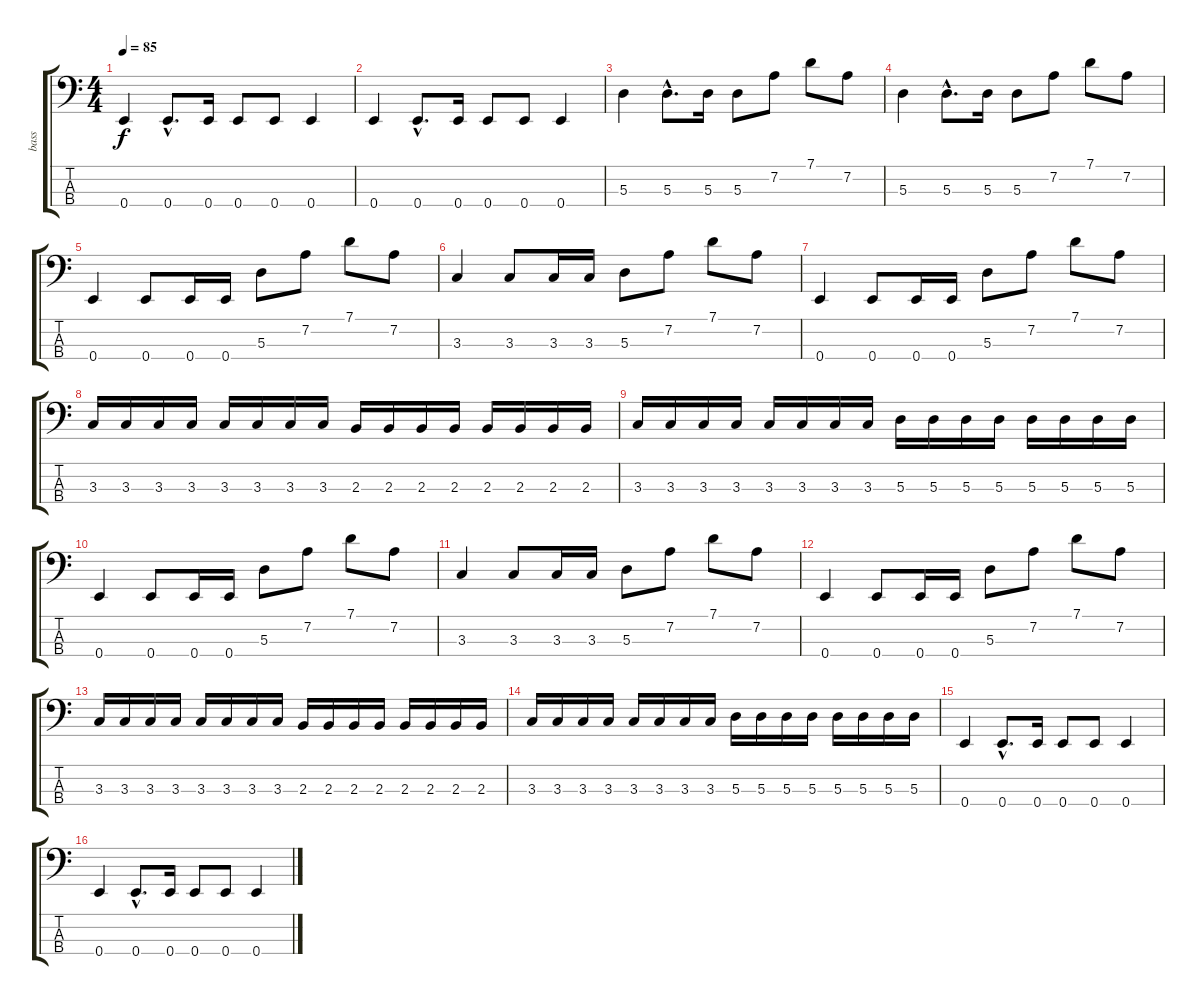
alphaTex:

\track ("bass" "bass") {instrument electricbassfinger}
\staff {score tabs}
\tuning (G2 D2 A1 E1) {hide}
\ts (4 4)
\tempo 85
\clef f4
\ks c
0.4.4{dy f} 0.4{hac}.8{d} 0.4.16 0.4.8 0.4.8 0.4.4 |
0.4.4 0.4{hac}.8{d} 0.4.16 0.4.8 0.4.8 0.4.4 |
5.3.4 5.3{hac}.8{d} 5.3.16 5.3.8 7.2.8 7.1.8 7.2.8 |
5.3.4 5.3{hac}.8{d} 5.3.16 5.3.8 7.2.8 7.1.8 7.2.8 |
0.4.4 0.4.8 0.4.16 0.4.16 5.3.8 7.2.8 7.1.8 7.2.8 |
3.3.4 3.3.8 3.3.16 3.3.16 5.3.8 7.2.8 7.1.8 7.2.8 |
0.4.4 0.4.8 0.4.16 0.4.16 5.3.8 7.2.8 7.1.8 7.2.8 |
3.3.16 3.3.16 3.3.16 3.3.16 3.3.16 3.3.16 3.3.16 3.3.16 2.3.16 2.3.16 2.3.16 2.3.16 2.3.16 2.3.16 2.3.16 2.3.16 |
3.3.16 3.3.16 3.3.16 3.3.16 3.3.16 3.3.16 3.3.16 3.3.16 5.3.16 5.3.16 5.3.16 5.3.16 5.3.16 5.3.16 5.3.16 5.3.16 |
0.4.4 0.4.8 0.4.16 0.4.16 5.3.8 7.2.8 7.1.8 7.2.8 |
3.3.4 3.3.8 3.3.16 3.3.16 5.3.8 7.2.8 7.1.8 7.2.8 |
0.4.4 0.4.8 0.4.16 0.4.16 5.3.8 7.2.8 7.1.8 7.2.8 |
3.3.16 3.3.16 3.3.16 3.3.16 3.3.16 3.3.16 3.3.16 3.3.16 2.3.16 2.3.16 2.3.16 2.3.16 2.3.16 2.3.16 2.3.16 2.3.16 |
3.3.16 3.3.16 3.3.16 3.3.16 3.3.16 3.3.16 3.3.16 3.3.16 5.3.16 5.3.16 5.3.16 5.3.16 5.3.16 5.3.16 5.3.16 5.3.16 |
0.4.4 0.4{hac}.8{d} 0.4.16 0.4.8 0.4.8 0.4.4 |
0.4.4 0.4{hac}.8{d} 0.4.16 0.4.8 0.4.8 0.4.4
